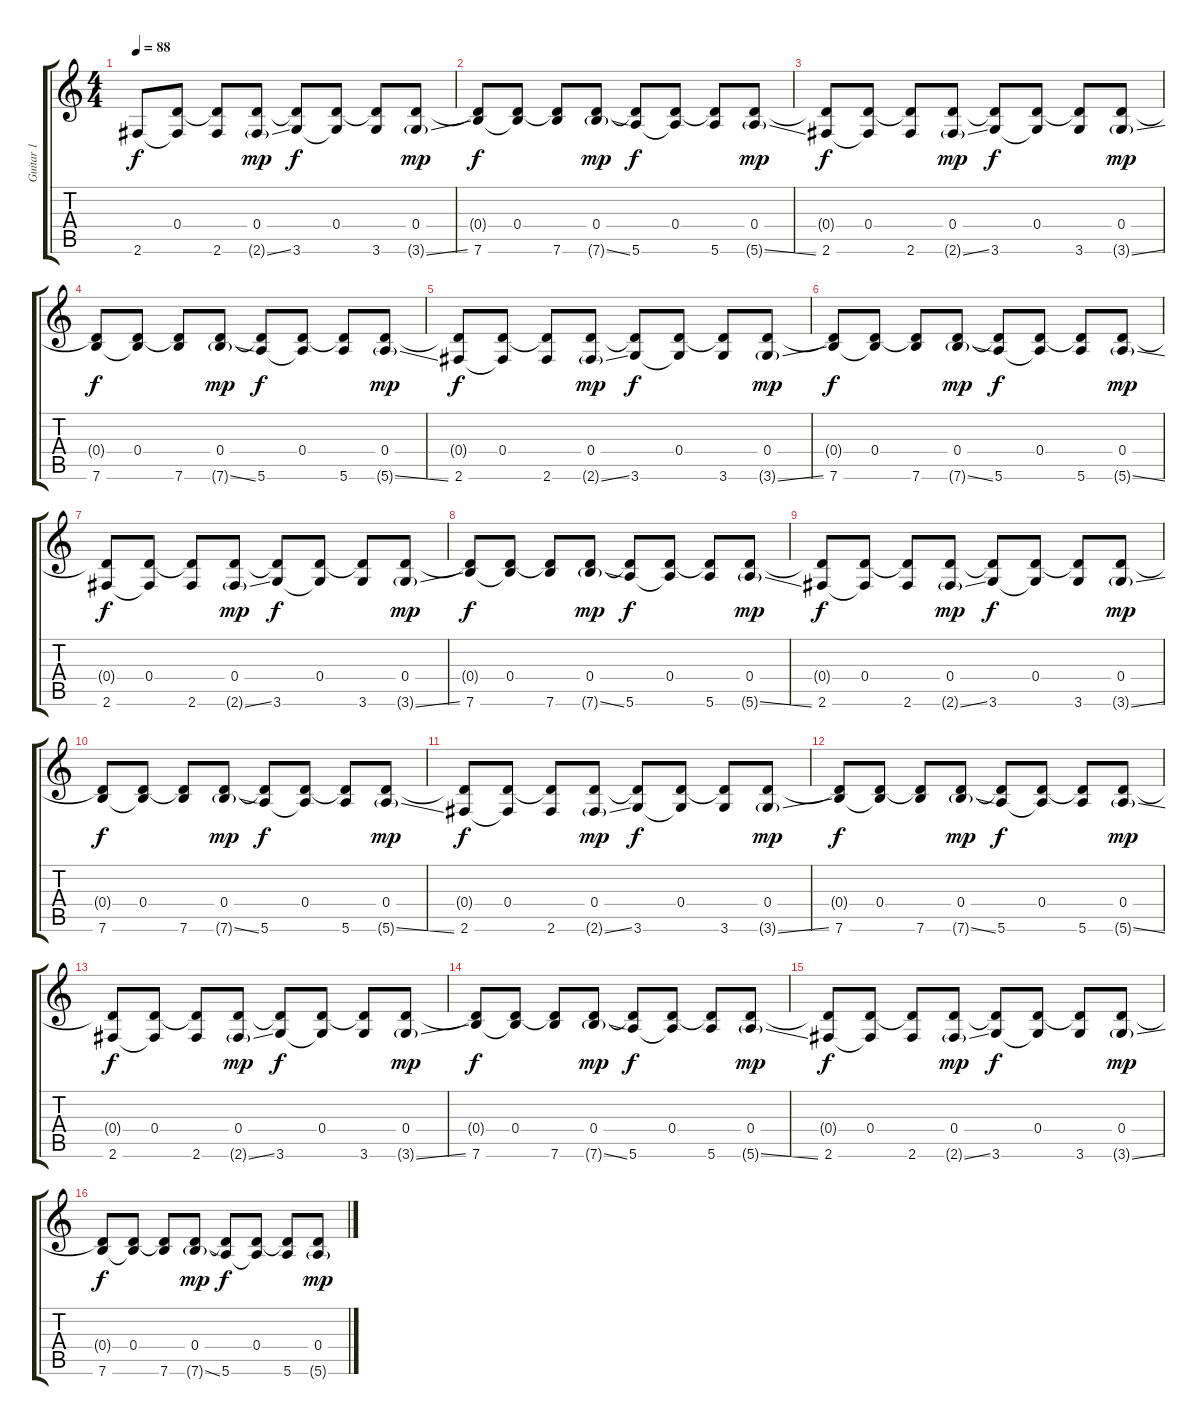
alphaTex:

\track ("Guitar 1" "Guitar 1") {instrument electricguitarclean}
\staff {score tabs}
\tuning (E4 B3 G3 D3 A2 E2) {hide}
\ts (4 4)
\tempo 88
\clef g2
\ks c
2.6.8{dy f instrument electricguitarclean} (0.4 2.6{t}).8 (0.4{t} 2.6).8 (0.4 2.6{ss g}).8{dy mp} (0.4{t} 3.6).8{dy f} (0.4 3.6{t}).8 (0.4{t} 3.6).8 (0.4 3.6{ss g}).8{dy mp} |
(0.4{t} 7.6).8{dy f} (0.4 7.6{t}).8 (0.4{t} 7.6).8 (0.4 7.6{ss g}).8{dy mp} (0.4{t} 5.6).8{dy f} (0.4 5.6{t}).8 (0.4{t} 5.6).8 (0.4 5.6{ss g}).8{dy mp} |
(0.4{t} 2.6).8{dy f} (0.4 2.6{t}).8 (0.4{t} 2.6).8 (0.4 2.6{ss g}).8{dy mp} (0.4{t} 3.6).8{dy f} (0.4 3.6{t}).8 (0.4{t} 3.6).8 (0.4 3.6{ss g}).8{dy mp} |
(0.4{t} 7.6).8{dy f} (0.4 7.6{t}).8 (0.4{t} 7.6).8 (0.4 7.6{ss g}).8{dy mp} (0.4{t} 5.6).8{dy f} (0.4 5.6{t}).8 (0.4{t} 5.6).8 (0.4 5.6{ss g}).8{dy mp} |
(0.4{t} 2.6).8{dy f} (0.4 2.6{t}).8 (0.4{t} 2.6).8 (0.4 2.6{ss g}).8{dy mp} (0.4{t} 3.6).8{dy f} (0.4 3.6{t}).8 (0.4{t} 3.6).8 (0.4 3.6{ss g}).8{dy mp} |
(0.4{t} 7.6).8{dy f} (0.4 7.6{t}).8 (0.4{t} 7.6).8 (0.4 7.6{ss g}).8{dy mp} (0.4{t} 5.6).8{dy f} (0.4 5.6{t}).8 (0.4{t} 5.6).8 (0.4 5.6{ss g}).8{dy mp} |
(0.4{t} 2.6).8{dy f} (0.4 2.6{t}).8 (0.4{t} 2.6).8 (0.4 2.6{ss g}).8{dy mp} (0.4{t} 3.6).8{dy f} (0.4 3.6{t}).8 (0.4{t} 3.6).8 (0.4 3.6{ss g}).8{dy mp} |
(0.4{t} 7.6).8{dy f} (0.4 7.6{t}).8 (0.4{t} 7.6).8 (0.4 7.6{ss g}).8{dy mp} (0.4{t} 5.6).8{dy f} (0.4 5.6{t}).8 (0.4{t} 5.6).8 (0.4 5.6{ss g}).8{dy mp} |
(0.4{t} 2.6).8{dy f} (0.4 2.6{t}).8 (0.4{t} 2.6).8 (0.4 2.6{ss g}).8{dy mp} (0.4{t} 3.6).8{dy f} (0.4 3.6{t}).8 (0.4{t} 3.6).8 (0.4 3.6{ss g}).8{dy mp} |
(0.4{t} 7.6).8{dy f} (0.4 7.6{t}).8 (0.4{t} 7.6).8 (0.4 7.6{ss g}).8{dy mp} (0.4{t} 5.6).8{dy f} (0.4 5.6{t}).8 (0.4{t} 5.6).8 (0.4 5.6{ss g}).8{dy mp} |
(0.4{t} 2.6).8{dy f} (0.4 2.6{t}).8 (0.4{t} 2.6).8 (0.4 2.6{ss g}).8{dy mp} (0.4{t} 3.6).8{dy f} (0.4 3.6{t}).8 (0.4{t} 3.6).8 (0.4 3.6{ss g}).8{dy mp} |
(0.4{t} 7.6).8{dy f} (0.4 7.6{t}).8 (0.4{t} 7.6).8 (0.4 7.6{ss g}).8{dy mp} (0.4{t} 5.6).8{dy f} (0.4 5.6{t}).8 (0.4{t} 5.6).8 (0.4 5.6{ss g}).8{dy mp} |
(0.4{t} 2.6).8{dy f} (0.4 2.6{t}).8 (0.4{t} 2.6).8 (0.4 2.6{ss g}).8{dy mp} (0.4{t} 3.6).8{dy f} (0.4 3.6{t}).8 (0.4{t} 3.6).8 (0.4 3.6{ss g}).8{dy mp} |
(0.4{t} 7.6).8{dy f} (0.4 7.6{t}).8 (0.4{t} 7.6).8 (0.4 7.6{ss g}).8{dy mp} (0.4{t} 5.6).8{dy f} (0.4 5.6{t}).8 (0.4{t} 5.6).8 (0.4 5.6{ss g}).8{dy mp} |
(0.4{t} 2.6).8{dy f} (0.4 2.6{t}).8 (0.4{t} 2.6).8 (0.4 2.6{ss g}).8{dy mp} (0.4{t} 3.6).8{dy f} (0.4 3.6{t}).8 (0.4{t} 3.6).8 (0.4 3.6{ss g}).8{dy mp} |
(0.4{t} 7.6).8{dy f} (0.4 7.6{t}).8 (0.4{t} 7.6).8 (0.4 7.6{ss g}).8{dy mp} (0.4{t} 5.6).8{dy f} (0.4 5.6{t}).8 (0.4{t} 5.6).8 (0.4 5.6{ss g}).8{dy mp}
